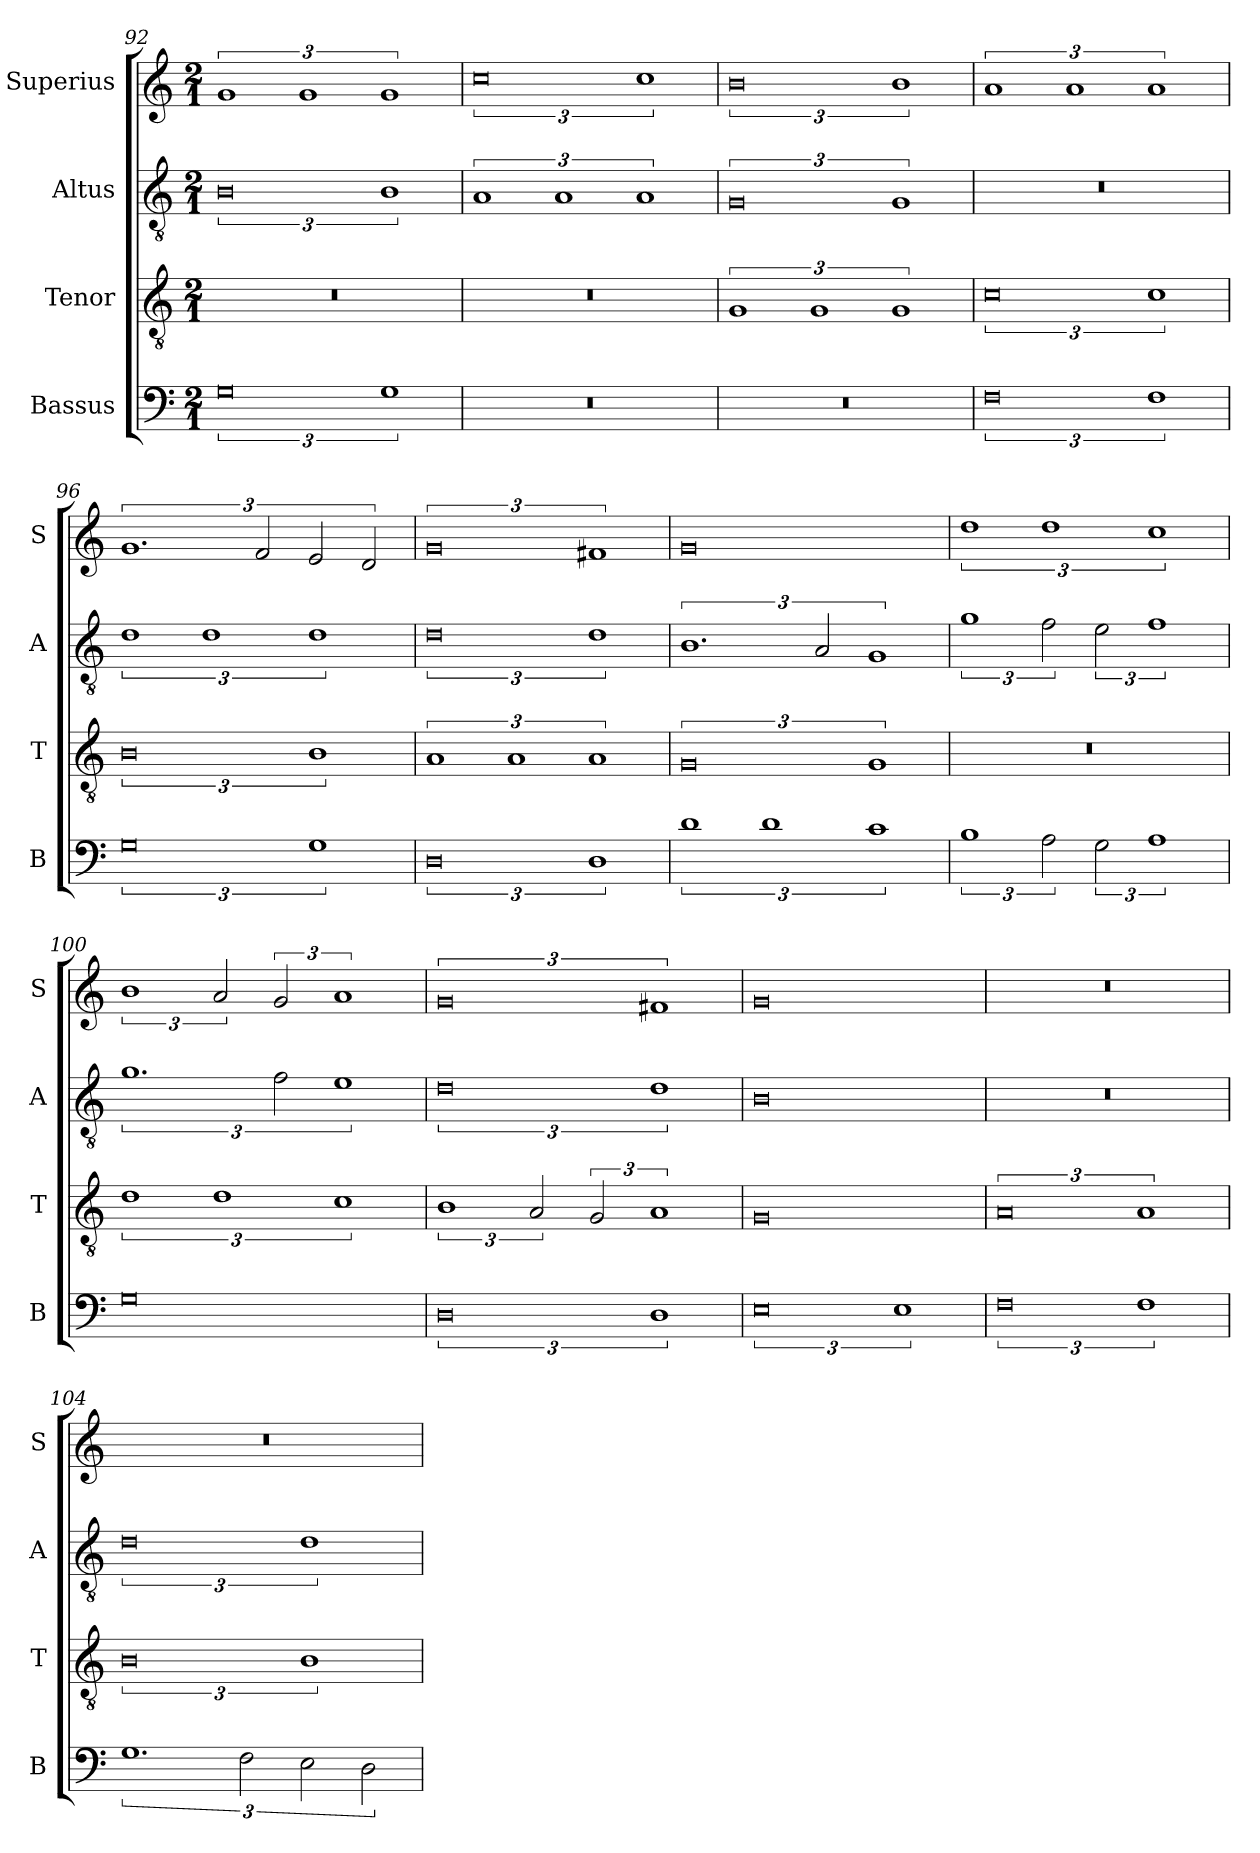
**kern	**kern	**kern	**kern
*part4	*part3	*part2	*part1
*staff4	*staff3	*staff2	*staff1
*I"Bassus	*I"Tenor	*I"Altus	*I"Superius
*I'B	*I'T	*I'A	*I'S
*clefF4	*clefGv2	*clefGv2	*clefG2
*k[]	*k[]	*k[]	*k[]
*M2/1	*M2/1	*M2/1	*M2/1
=92	=92	=92	=92
3%4G	0r	3%4B	3%2g
.	.	.	3%2g
3%2G	.	3%2B	3%2g
=93	=93	=93	=93
0r	0r	3%2A	3%4cc
.	.	3%2A	.
.	.	3%2A	3%2cc
=94	=94	=94	=94
0r	3%2G	3%4G	3%4b
.	3%2G	.	.
.	3%2G	3%2G	3%2b
=95	=95	=95	=95
3%4F	3%4c	0r	3%2a
.	.	.	3%2a
3%2F	3%2c	.	3%2a
=96	=96	=96	=96
3%4G	3%4B	3%2d	3%2.g
.	.	3%2d	.
.	.	.	3f/
3%2G	3%2B	3%2d	3e/
.	.	.	3d/
=97	=97	=97	=97
3%4D	3%2A	3%4d	3%4g
.	3%2A	.	.
3%2D	3%2A	3%2d	3%2f#X
=98	=98	=98	=98
3%2d	3%4G	3%2.B	0g
3%2d	.	.	.
.	.	3A/	.
3%2c	3%2G	3%2G	.
=99	=99	=99	=99
3%2B	0r	3%2g	3%2dd
3A\	.	3f\	3%2dd
3G\	.	3e\	.
3%2A	.	3%2f	3%2cc
=100	=100	=100	=100
0G	3%2d	3%2.g	3%2b
.	3%2d	.	3a/
.	.	3f\	3g/
.	3%2c	3%2e	3%2a
=101	=101	=101	=101
3%4D	3%2B	3%4d	3%4g
.	3A/	.	.
.	3G/	.	.
3%2D	3%2A	3%2d	3%2f#X
=102	=102	=102	=102
3%4E	0G	0B	0g
3%2E	.	.	.
=103	=103	=103	=103
3%4F	3%4A	0r	0r
3%2F	3%2A	.	.
=104	=104	=104	=104
3%2.G	3%4B	3%4d	0r
3F\	.	.	.
3E\	3%2B	3%2d	.
3D\	.	.	.
=	=	=	=
*-	*-	*-	*-
